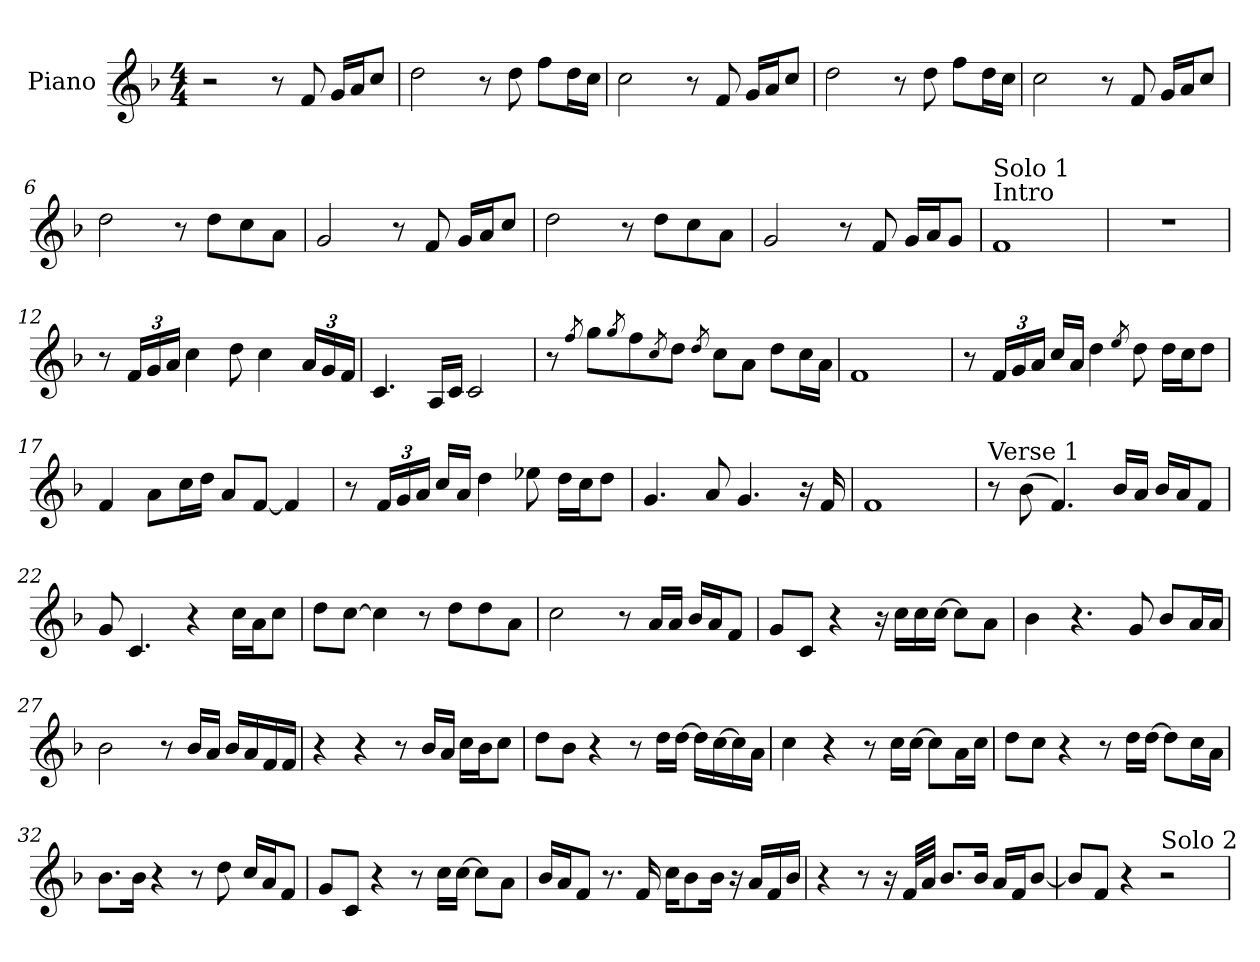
**kern
*part1
*staff1
*I"Piano
*I'Pno.
*clefG2
*k[b-]
*M4/4
*MM59
=1
2r
8r
8f/
16g/LL
16a/J
8cc/J
=2
2dd\
8r
8dd\
8ff\L
16dd\L
16cc\JJ
=3
2cc\
8r
8f/
16g/LL
16a/J
8cc/J
=4
2dd\
8r
8dd\
8ff\L
16dd\L
16cc\JJ
!!LO:LB:g=z
=5
2cc\
8r
8f/
16g/LL
16a/J
8cc/J
=6
2dd\
8r
8dd\L
8cc\
8a\J
=7
2g/
8r
8f/
16g/LL
16a/J
8cc/J
=8
2dd\
8r
8dd\L
8cc\
8a\J
!!LO:LB:g=z
=9
2g/
8r
8f/
16g/LL
16a/J
8g/J
=10
!LO:TX:a:t=Intro
!LO:TX:a:t=Solo 1
1f
=11
1r
=12
8r
*Xbrackettup
24f/LL
24g/
24a/JJ
4cc\
8dd\
4cc\
24a/LL
24g/
24f/JJ
!!LO:LB:g=z
=13
4.c/
16A/LL
16c/JJ
2c/
=14
8r
8qff/
8gg\L
8qgg/
8ff\
8qcc/
8dd\J
8qdd/
8cc\L
8a\J
8dd\L
16cc\L
16a\JJ
=15
1f
=16
8r
24f/LL
24g/
24a/JJ
16cc/LL
16a/JJ
4dd\
8qee/
8dd\
16dd\LL
16cc\J
8dd\J
!!LO:LB:g=z
=17
4f/
8a\L
16cc\L
16dd\JJ
8a/L
[8f/J
4f/]
=18
8r
24f/LL
24g/
24a/JJ
16cc/LL
16a/JJ
4dd\
8ee-X\
16dd\LL
16cc\J
8dd\J
=19
4.g/
8a/
4.g/
16r
16f/
=20
1f
=21
!LO:TX:a:t=Verse 1
8r
(8b-\
4.f/)
16b-/LL
16a/JJ
16b-/LL
16a/J
8f/J
=22
8g/
4.c/
4r
16cc\LL
16a\J
8cc\J
!!LO:LB:g=z
=23
8dd\L
[8cc\J
4cc\]
8r
8dd\L
8dd\
8a\J
=24
2cc\
8r
16a/LL
16a/JJ
16b-/LL
16a/J
8f/J
=25
8g/L
8c/J
4r
16r
16cc\LL
16cc\
[16cc\JJ
8cc\L]
8a\J
=26
4b-\
4.r
8g/
8b-/L
16a/L
16a/JJ
=27
2b-\
8r
16b-/LL
16a/JJ
16b-/LL
16a/
16f/
16f/JJ
=28
4r
4r
8r
16b-/LL
16a/JJ
16cc\LL
16b-\J
8cc\J
!!LO:LB:g=z
=29
8dd\L
8b-\J
4r
8r
16dd\LL
[16dd\JJ
16dd\LL]
[16cc\
16cc\]
16a\JJ
!!LO:LB:g=z
=30
4cc\
4r
8r
16cc\LL
[16cc\JJ
8cc\L]
16a\L
16cc\JJ
=31
8dd\L
8cc\J
4r
8r
16dd\LL
[16dd\JJ
8dd\L]
16cc\L
16a\JJ
=32
8.b-\L
16b-\Jk
4r
8r
8dd\
16cc/LL
16a/J
8f/J
=33
8g/L
8c/J
4r
8r
16cc\LL
[16cc\JJ
8cc\L]
8a\J
!!LO:LB:g=z
=34
16b-/LL
16a/J
8f/J
8.r
16f/
16cc\KL
8b-\
16b-\Jk
16r
16a/LL
16f/
16b-/JJ
=35
4r
8r
16r
32f/LLL
32a/JJJ
8.b-/L
16b-/Jk
16a/LL
16f/J
[8b-/J
=36
8b-/L]
8f/J
4r
!LO:TX:a:t=Solo 2
2r
=
*-
